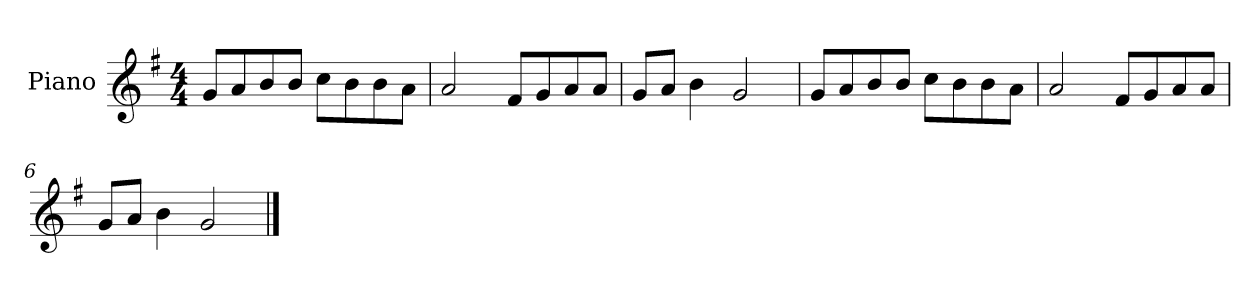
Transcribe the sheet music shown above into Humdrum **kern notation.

**kern
*part1
*staff1
*I"Piano
*I'P-no
*clefG2
*k[f#]
*M4/4
*MM90
=1
8g/L
8a/
8b/
8b/J
8cc\L
8b\
8b\
8a\J
=2
2a/
8f#/L
8g/
8a/
8a/J
=3
8g/L
8a/J
4b\
2g/
=4
8g/L
8a/
8b/
8b/J
8cc\L
8b\
8b\
8a\J
=5
2a/
8f#/L
8g/
8a/
8a/J
=6
8g/L
8a/J
4b\
2g/
==
*-
